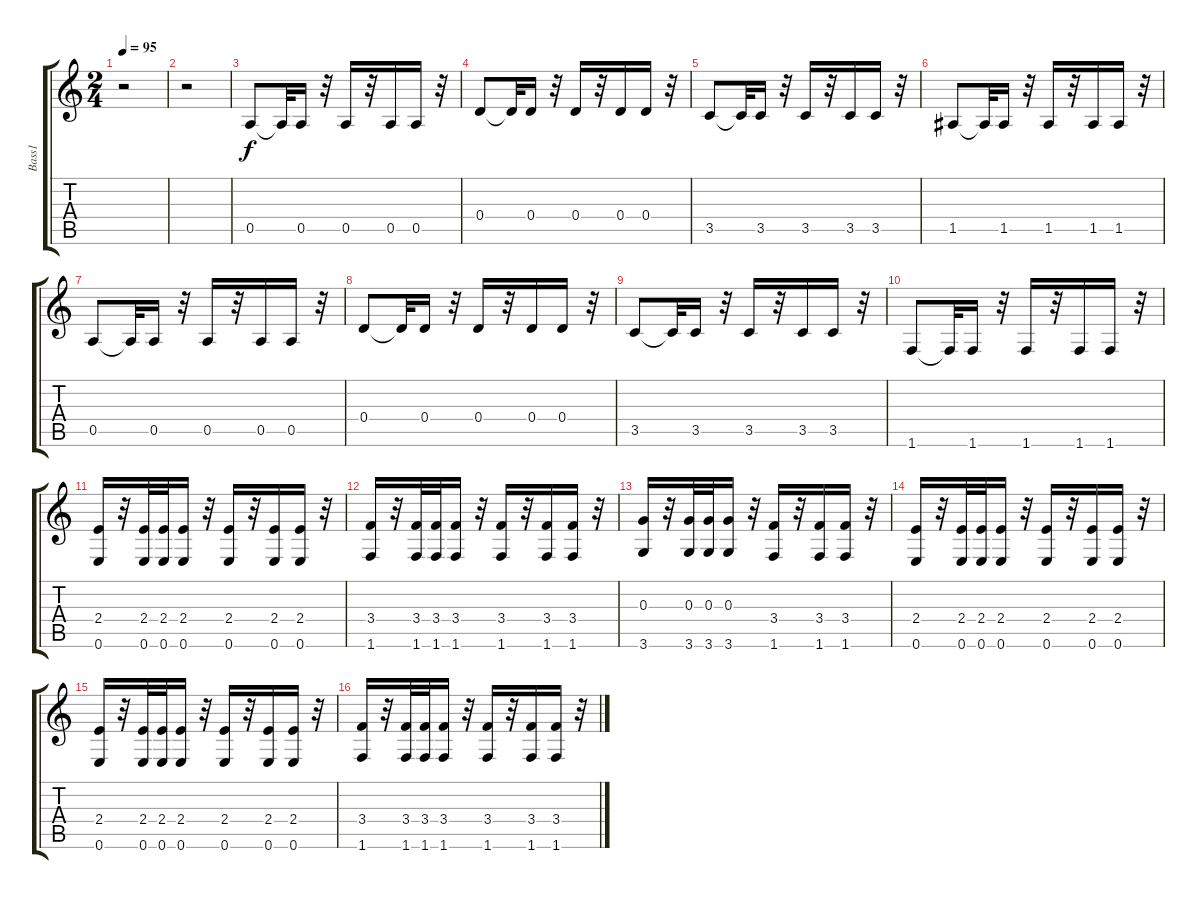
\track ("Bass1" "Bass1") {instrument acousticbass}
\staff {score tabs}
\tuning (E4 B3 G3 D3 A2 E2) {hide}
\ts (2 4)
\tempo 95
\clef g2
\ks c
r.2{dy f} |
r.2 |
0.5.8{instrument electricbasspick} 0.5{t}.32 0.5.16 r.32 0.5.16 r.32 0.5.16 0.5.16 r.32 |
0.4.8 0.4{t}.32 0.4.16 r.32 0.4.16 r.32 0.4.16 0.4.16 r.32 |
3.5.8 3.5{t}.32 3.5.16 r.32 3.5.16 r.32 3.5.16 3.5.16 r.32 |
1.5.8 1.5{t}.32 1.5.16 r.32 1.5.16 r.32 1.5.16 1.5.16 r.32 |
0.5.8 0.5{t}.32 0.5.16 r.32 0.5.16 r.32 0.5.16 0.5.16 r.32 |
0.4.8 0.4{t}.32 0.4.16 r.32 0.4.16 r.32 0.4.16 0.4.16 r.32 |
3.5.8 3.5{t}.32 3.5.16 r.32 3.5.16 r.32 3.5.16 3.5.16 r.32 |
1.6.8 1.6{t}.32 1.6.16 r.32 1.6.16 r.32 1.6.16 1.6.16 r.32 |
(2.4 0.6).16 r.32 (2.4 0.6).32 (2.4 0.6).32 (2.4 0.6).16 r.32 (2.4 0.6).16 r.32 (2.4 0.6).16 (2.4 0.6).16 r.32 |
(3.4 1.6).16 r.32 (3.4 1.6).32 (3.4 1.6).32 (3.4 1.6).16 r.32 (3.4 1.6).16 r.32 (3.4 1.6).16 (3.4 1.6).16 r.32 |
(0.3 3.6).16 r.32 (0.3 3.6).32 (0.3 3.6).32 (0.3 3.6).16 r.32 (3.4 1.6).16 r.32 (3.4 1.6).16 (3.4 1.6).16 r.32 |
(2.4 0.6).16 r.32 (2.4 0.6).32 (2.4 0.6).32 (2.4 0.6).16 r.32 (2.4 0.6).16 r.32 (2.4 0.6).16 (2.4 0.6).16 r.32 |
(2.4 0.6).16 r.32 (2.4 0.6).32 (2.4 0.6).32 (2.4 0.6).16 r.32 (2.4 0.6).16 r.32 (2.4 0.6).16 (2.4 0.6).16 r.32 |
(3.4 1.6).16 r.32 (3.4 1.6).32 (3.4 1.6).32 (3.4 1.6).16 r.32 (3.4 1.6).16 r.32 (3.4 1.6).16 (3.4 1.6).16 r.32
